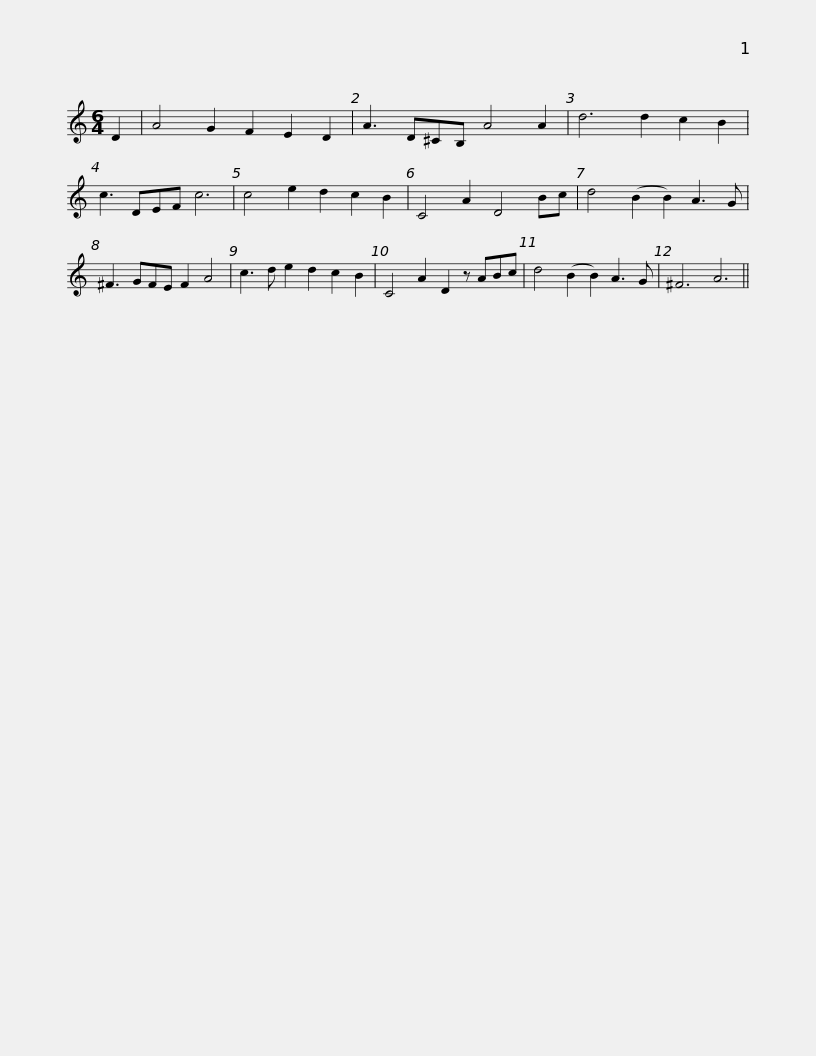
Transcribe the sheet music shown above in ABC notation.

X:1
L:1/8
M:6/4
I:linebreak $
K:C
V:1 treble
V:1
 D2 | A4 G2 F2 E2 D2 | A3 D^CB, A4 A2 | d6 d2 c2 B2 | c3 DEF c6 | %5
 c4 e2 d2 c2 B2 | C4 A2 D4 Bc |$ d4 (B2 B2) A3 G | ^F3 GFE F2 A4 | c3 d e2 d2 c2 B2 | %10
 C4 A2 D2 z ABc | d4 (B2 B2) A3 G | ^F6 A6 || %13
